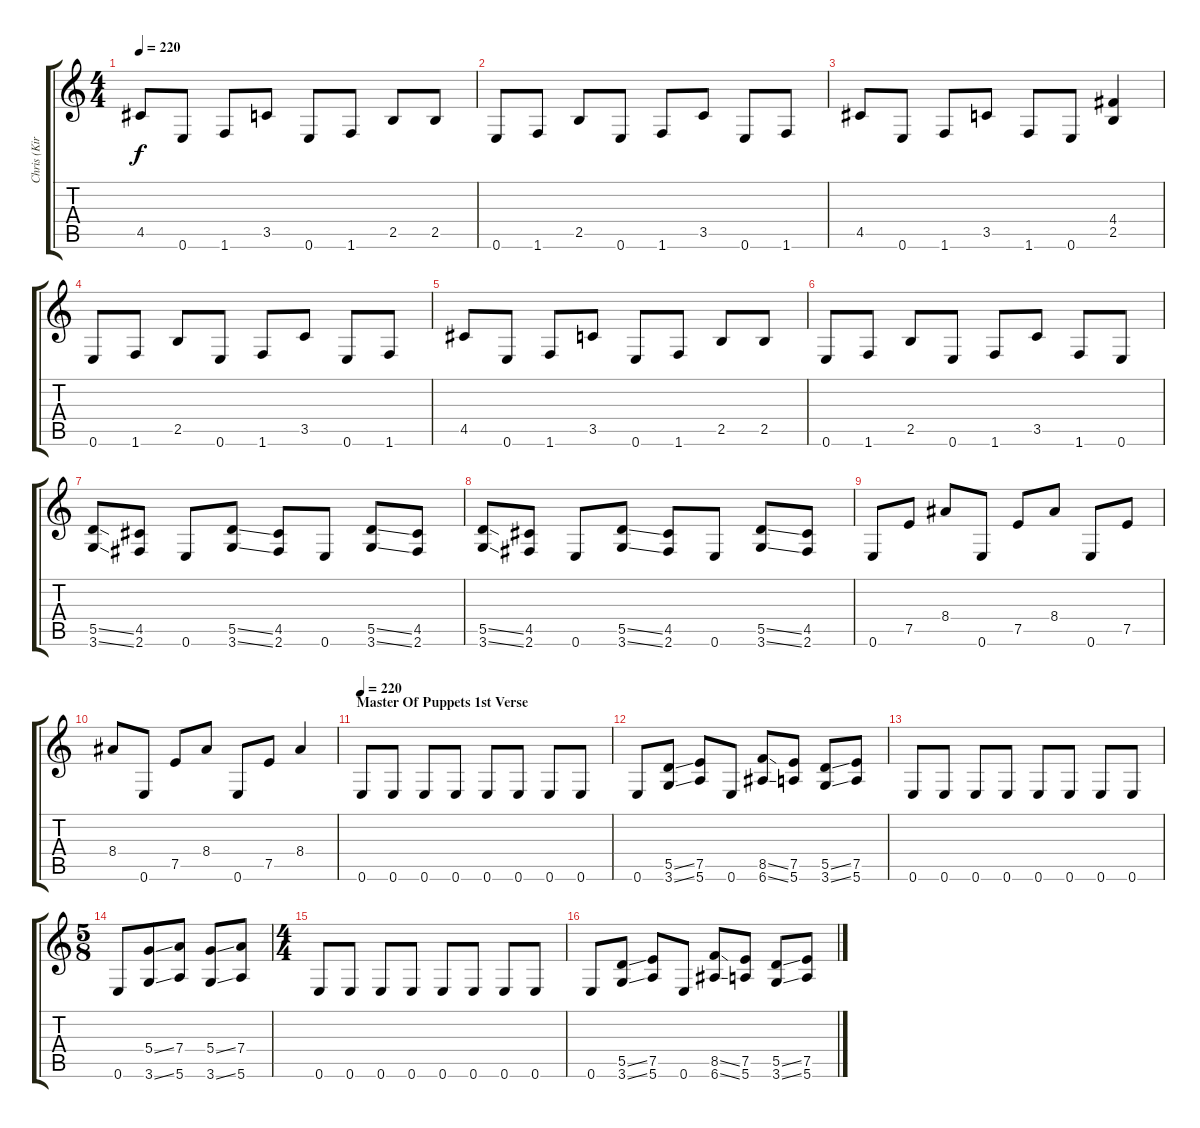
\track ("Chris (Kirks Guitar's)" "Chris (Kir") {instrument overdrivenguitar}
\staff {score tabs}
\tuning (E4 B3 G3 D3 A2 E2) {hide}
\ts (4 4)
\tempo 220
\clef g2
\ks c
4.5.8{dy f} 0.6.8 1.6.8 3.5.8 0.6.8 1.6.8 2.5.8 2.5.8 |
0.6.8 1.6.8 2.5.8 0.6.8 1.6.8 3.5.8 0.6.8 1.6.8 |
4.5.8 0.6.8 1.6.8 3.5.8 1.6.8 0.6.8 (4.4 2.5).4 |
0.6.8 1.6.8 2.5.8 0.6.8 1.6.8 3.5.8 0.6.8 1.6.8 |
4.5.8 0.6.8 1.6.8 3.5.8 0.6.8 1.6.8 2.5.8 2.5.8 |
0.6.8 1.6.8 2.5.8 0.6.8 1.6.8 3.5.8 1.6.8 0.6.8 |
(5.5{ss} 3.6{ss}).8 (4.5 2.6).8 0.6.8 (5.5{ss} 3.6{ss}).8 (4.5 2.6).8 0.6.8 (5.5{ss} 3.6{ss}).8 (4.5 2.6).8 |
(5.5{ss} 3.6{ss}).8 (4.5 2.6).8 0.6.8 (5.5{ss} 3.6{ss}).8 (4.5 2.6).8 0.6.8 (5.5{ss} 3.6{ss}).8 (4.5 2.6).8 |
0.6.8 7.5.8 8.4.8 0.6.8 7.5.8 8.4.8 0.6.8 7.5.8 |
8.4.8 0.6.8 7.5.8 8.4.8 0.6.8 7.5.8 8.4.4 |
\section ("" "Master Of Puppets 1st Verse")
\tempo 220
0.6.8 0.6.8 0.6.8 0.6.8 0.6.8 0.6.8 0.6.8 0.6.8 |
0.6.8 (5.5{ss} 3.6{ss}).8 (7.5 5.6).8 0.6.8 (8.5{ss} 6.6{ss}).8 (7.5 5.6).8 (5.5{ss} 3.6{ss}).8 (7.5 5.6).8 |
0.6.8 0.6.8 0.6.8 0.6.8 0.6.8 0.6.8 0.6.8 0.6.8 |
\ts (5 8)
0.6.8 (5.4{ss} 3.6{ss}).8 (7.4 5.6).8 (5.4{ss} 3.6{ss}).8 (7.4 5.6).8 |
\ts (4 4)
0.6.8 0.6.8 0.6.8 0.6.8 0.6.8 0.6.8 0.6.8 0.6.8 |
0.6.8 (5.5{ss} 3.6{ss}).8 (7.5 5.6).8 0.6.8 (8.5{ss} 6.6{ss}).8 (7.5 5.6).8 (5.5{ss} 3.6{ss}).8 (7.5 5.6).8
